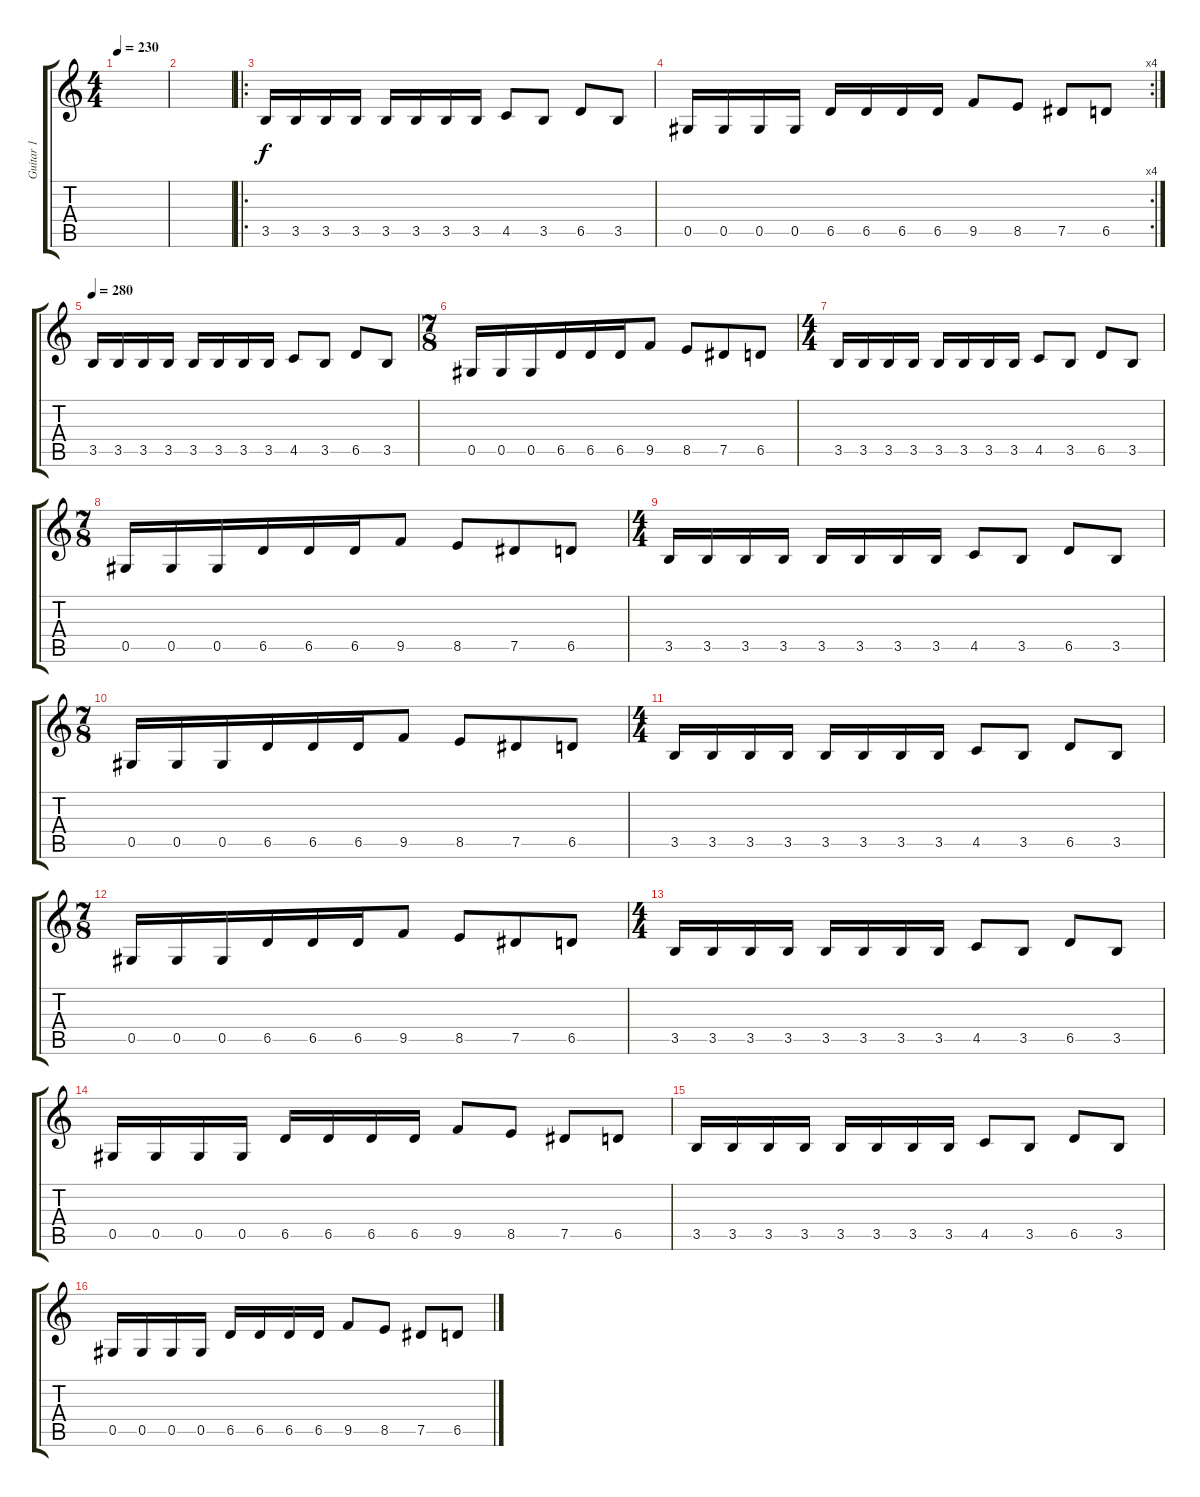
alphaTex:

\track ("Guitar 1" "Guitar 1") {instrument distortionguitar}
\staff {score tabs}
\tuning (Eb4 Bb3 Gb3 Db3 Ab2 Eb2) {hide}
\ts (4 4)
\tempo 230
\clef g2
\ks c
|
|
\ro
3.5.16 3.5.16 3.5.16 3.5.16 3.5.16 3.5.16 3.5.16 3.5.16 4.5.8 3.5.8 6.5.8 3.5.8 |
\rc 4
0.5.16 0.5.16 0.5.16 0.5.16 6.5.16 6.5.16 6.5.16 6.5.16 9.5.8 8.5.8 7.5.8 6.5.8 |
\tempo 280
3.5.16 3.5.16 3.5.16 3.5.16 3.5.16 3.5.16 3.5.16 3.5.16 4.5.8 3.5.8 6.5.8 3.5.8 |
\ts (7 8)
0.5.16 0.5.16 0.5.16 6.5.16 6.5.16 6.5.16 9.5.8 8.5.8 7.5.8 6.5.8 |
\ts (4 4)
3.5.16 3.5.16 3.5.16 3.5.16 3.5.16 3.5.16 3.5.16 3.5.16 4.5.8 3.5.8 6.5.8 3.5.8 |
\ts (7 8)
0.5.16 0.5.16 0.5.16 6.5.16 6.5.16 6.5.16 9.5.8 8.5.8 7.5.8 6.5.8 |
\ts (4 4)
3.5.16 3.5.16 3.5.16 3.5.16 3.5.16 3.5.16 3.5.16 3.5.16 4.5.8 3.5.8 6.5.8 3.5.8 |
\ts (7 8)
0.5.16 0.5.16 0.5.16 6.5.16 6.5.16 6.5.16 9.5.8 8.5.8 7.5.8 6.5.8 |
\ts (4 4)
3.5.16 3.5.16 3.5.16 3.5.16 3.5.16 3.5.16 3.5.16 3.5.16 4.5.8 3.5.8 6.5.8 3.5.8 |
\ts (7 8)
0.5.16 0.5.16 0.5.16 6.5.16 6.5.16 6.5.16 9.5.8 8.5.8 7.5.8 6.5.8 |
\ts (4 4)
3.5.16 3.5.16 3.5.16 3.5.16 3.5.16 3.5.16 3.5.16 3.5.16 4.5.8 3.5.8 6.5.8 3.5.8 |
0.5.16 0.5.16 0.5.16 0.5.16 6.5.16 6.5.16 6.5.16 6.5.16 9.5.8 8.5.8 7.5.8 6.5.8 |
3.5.16 3.5.16 3.5.16 3.5.16 3.5.16 3.5.16 3.5.16 3.5.16 4.5.8 3.5.8 6.5.8 3.5.8 |
0.5.16 0.5.16 0.5.16 0.5.16 6.5.16 6.5.16 6.5.16 6.5.16 9.5.8 8.5.8 7.5.8 6.5.8
